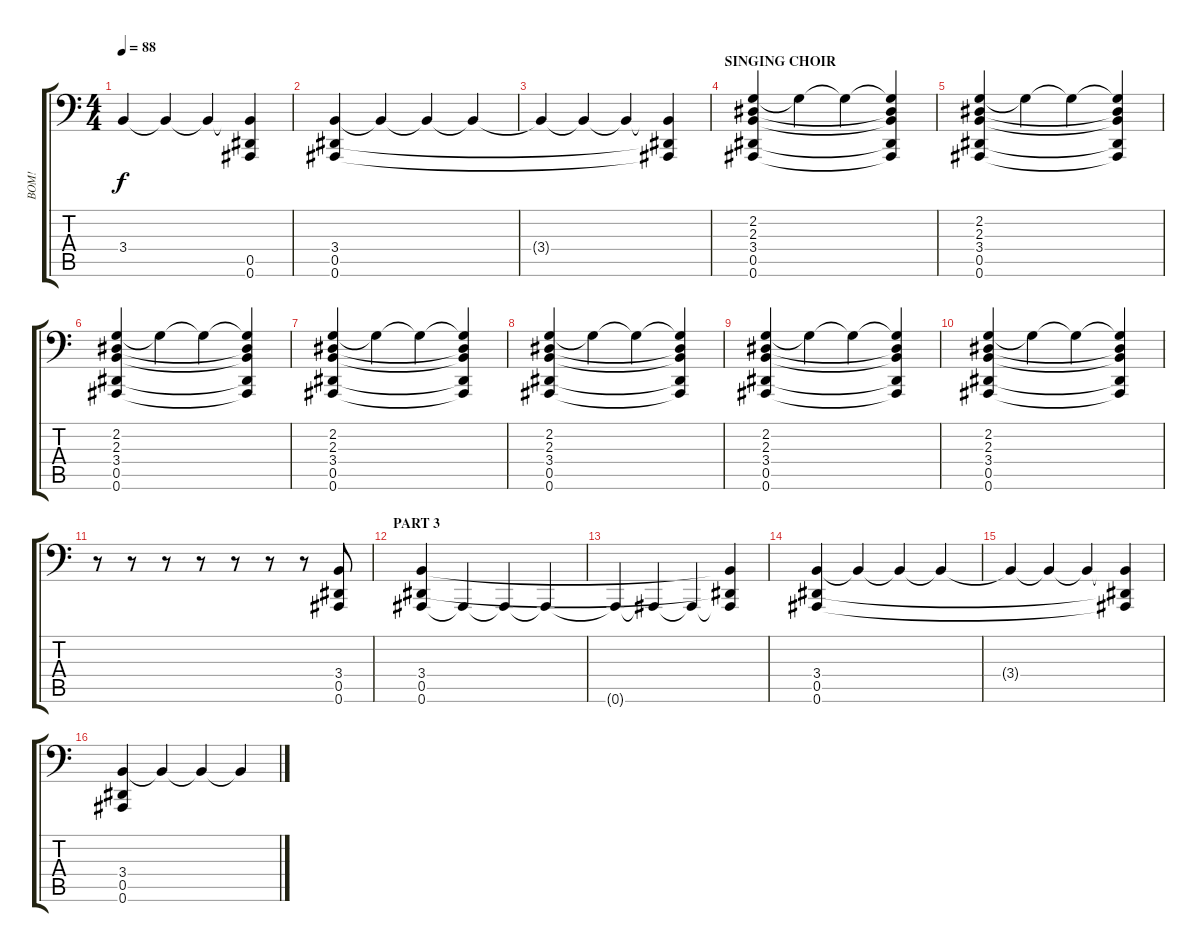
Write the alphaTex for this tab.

\track ("BOM!" "BOM!") {instrument taikodrum}
\staff {score tabs}
\tuning (Bb3 F3 Db3 Ab2 Eb2 Bb1) {hide}
\ts (4 4)
\tempo 88
\clef f4
\ks c
3.4{t}.4{dy f} 3.4{t}.4 3.4{t}.4 (3.4{t} 0.5{t} 0.6{t}).4 |
(3.4 0.5 0.6).4 3.4{t}.4 3.4{t}.4 3.4{t}.4 |
3.4{t}.4 3.4{t}.4 3.4{t}.4 (3.4{t} 0.5{t} 0.6{t}).4 |
\section ("" "SINGING CHOIR")
(2.2 2.3 3.4 0.5 0.6).4 2.2{t}.4 2.2{t}.4 (2.2{t} 2.3{t} 3.4{t} 0.5{t} 0.6{t}).4 |
(2.2 2.3 3.4 0.5 0.6).4 2.2{t}.4 2.2{t}.4 (2.2{t} 2.3{t} 3.4{t} 0.5{t} 0.6{t}).4 |
(2.2 2.3 3.4 0.5 0.6).4 2.2{t}.4 2.2{t}.4 (2.2{t} 2.3{t} 3.4{t} 0.5{t} 0.6{t}).4 |
(2.2 2.3 3.4 0.5 0.6).4 2.2{t}.4 2.2{t}.4 (2.2{t} 2.3{t} 3.4{t} 0.5{t} 0.6{t}).4 |
(2.2 2.3 3.4 0.5 0.6).4 2.2{t}.4 2.2{t}.4 (2.2{t} 2.3{t} 3.4{t} 0.5{t} 0.6{t}).4 |
(2.2 2.3 3.4 0.5 0.6).4 2.2{t}.4 2.2{t}.4 (2.2{t} 2.3{t} 3.4{t} 0.5{t} 0.6{t}).4 |
(2.2 2.3 3.4 0.5 0.6).4 2.2{t}.4 2.2{t}.4 (2.2{t} 2.3{t} 3.4{t} 0.5{t} 0.6{t}).4 |
r.8 r.8 r.8 r.8 r.8 r.8 r.8 (3.4 0.5 0.6).8 |
\section ("" "PART 3")
(3.4 0.5 0.6).4 0.6{t}.4 0.6{t}.4 0.6{t}.4 |
0.6{t}.4 0.6{t}.4 0.6{t}.4 (3.4{t} 0.5{t} 0.6{t}).4 |
(3.4 0.5 0.6).4 3.4{t}.4 3.4{t}.4 3.4{t}.4 |
3.4{t}.4 3.4{t}.4 3.4{t}.4 (3.4{t} 0.5{t} 0.6{t}).4 |
(3.4 0.5 0.6).4 3.4{t}.4 3.4{t}.4 3.4{t}.4
